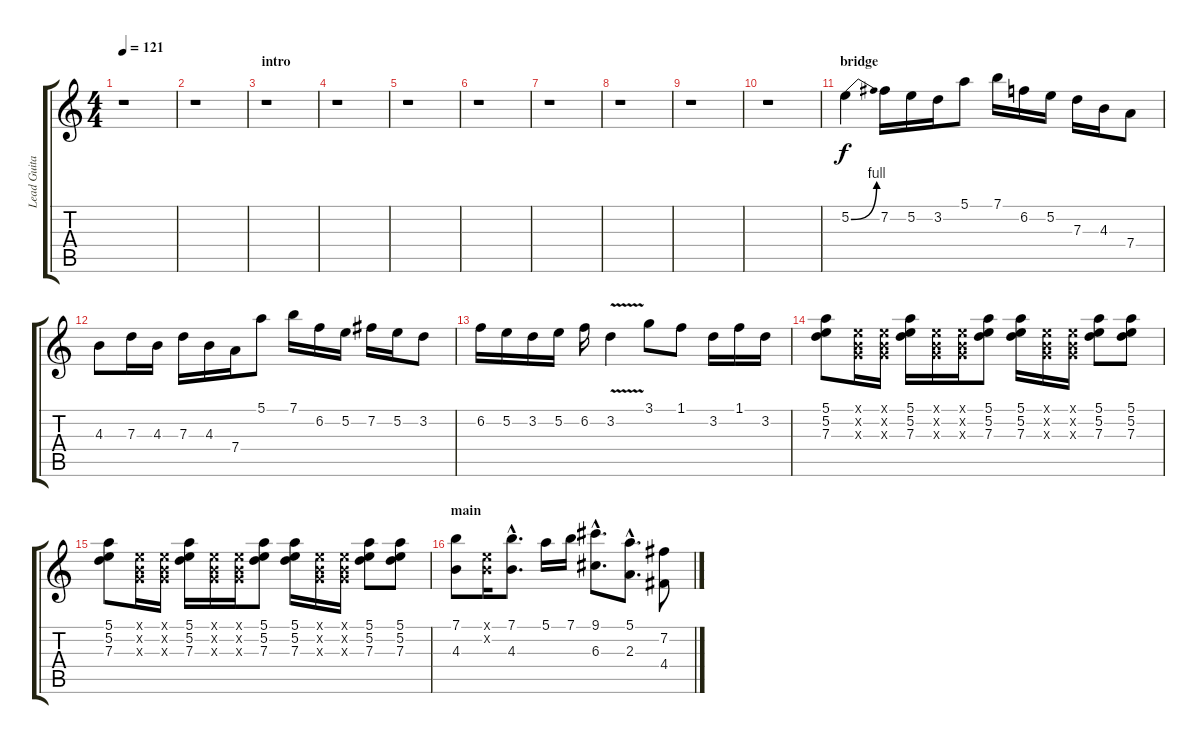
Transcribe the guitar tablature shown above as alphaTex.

\track ("Lead Guitar" "Lead Guita") {instrument distortionguitar}
\staff {score tabs}
\tuning (E4 B3 G3 D3 A2 E2) {hide}
\ts (4 4)
\tempo 121
\clef g2
\ks c
r.1{dy f instrument distortionguitar} |
r.1 |
\section ("" "intro")
r.1 |
r.1 |
r.1 |
r.1 |
r.1 |
r.1 |
r.1 |
r.1 |
\section ("" "bridge")
5.2{be (bend 0 0 60 4)}.4 7.2.16 5.2.16 3.2.16 5.1.8 7.1.16 6.2.16 5.2.16 7.3.16 4.3.16 7.4.8 |
4.3.8 7.3.16 4.3.16 7.3.16 4.3.16 7.4.16 5.1.8 7.1.16 6.2.16 5.2.16 7.2.16 5.2.16 3.2.8 |
6.2.16 5.2.16 3.2.16 5.2.16 6.2.16 3.2{v}.4 3.1.8 1.1.8 3.2.16 1.1.16 3.2.16 |
(5.1 5.2 7.3).8 (0.1{x} 0.2{x} 0.3{x}).16 (0.1{x} 0.2{x} 0.3{x}).16 (5.1 5.2 7.3).16 (0.1{x} 0.2{x} 0.3{x}).16 (0.1{x} 0.2{x} 0.3{x}).16 (5.1 5.2 7.3).8 (5.1 5.2 7.3).16 (0.1{x} 0.2{x} 0.3{x}).16 (0.1{x} 0.2{x} 0.3{x}).16 (5.1 5.2 7.3).8 (5.1 5.2 7.3).8 |
(5.1 5.2 7.3).8 (0.1{x} 0.2{x} 0.3{x}).16 (0.1{x} 0.2{x} 0.3{x}).16 (5.1 5.2 7.3).16 (0.1{x} 0.2{x} 0.3{x}).16 (0.1{x} 0.2{x} 0.3{x}).16 (5.1 5.2 7.3).8 (5.1 5.2 7.3).16 (0.1{x} 0.2{x} 0.3{x}).16 (0.1{x} 0.2{x} 0.3{x}).16 (5.1 5.2 7.3).8 (5.1 5.2 7.3).8 |
\section ("" "main")
(7.1 4.3).8 (0.1{x} 0.2{x}).16 (7.1{hac} 4.3{hac}).8{d} 5.1.16 7.1.16 (9.1{hac} 6.3{hac}).8{d} (5.1{hac} 2.3{hac}).8{d} (7.2 4.4).8
